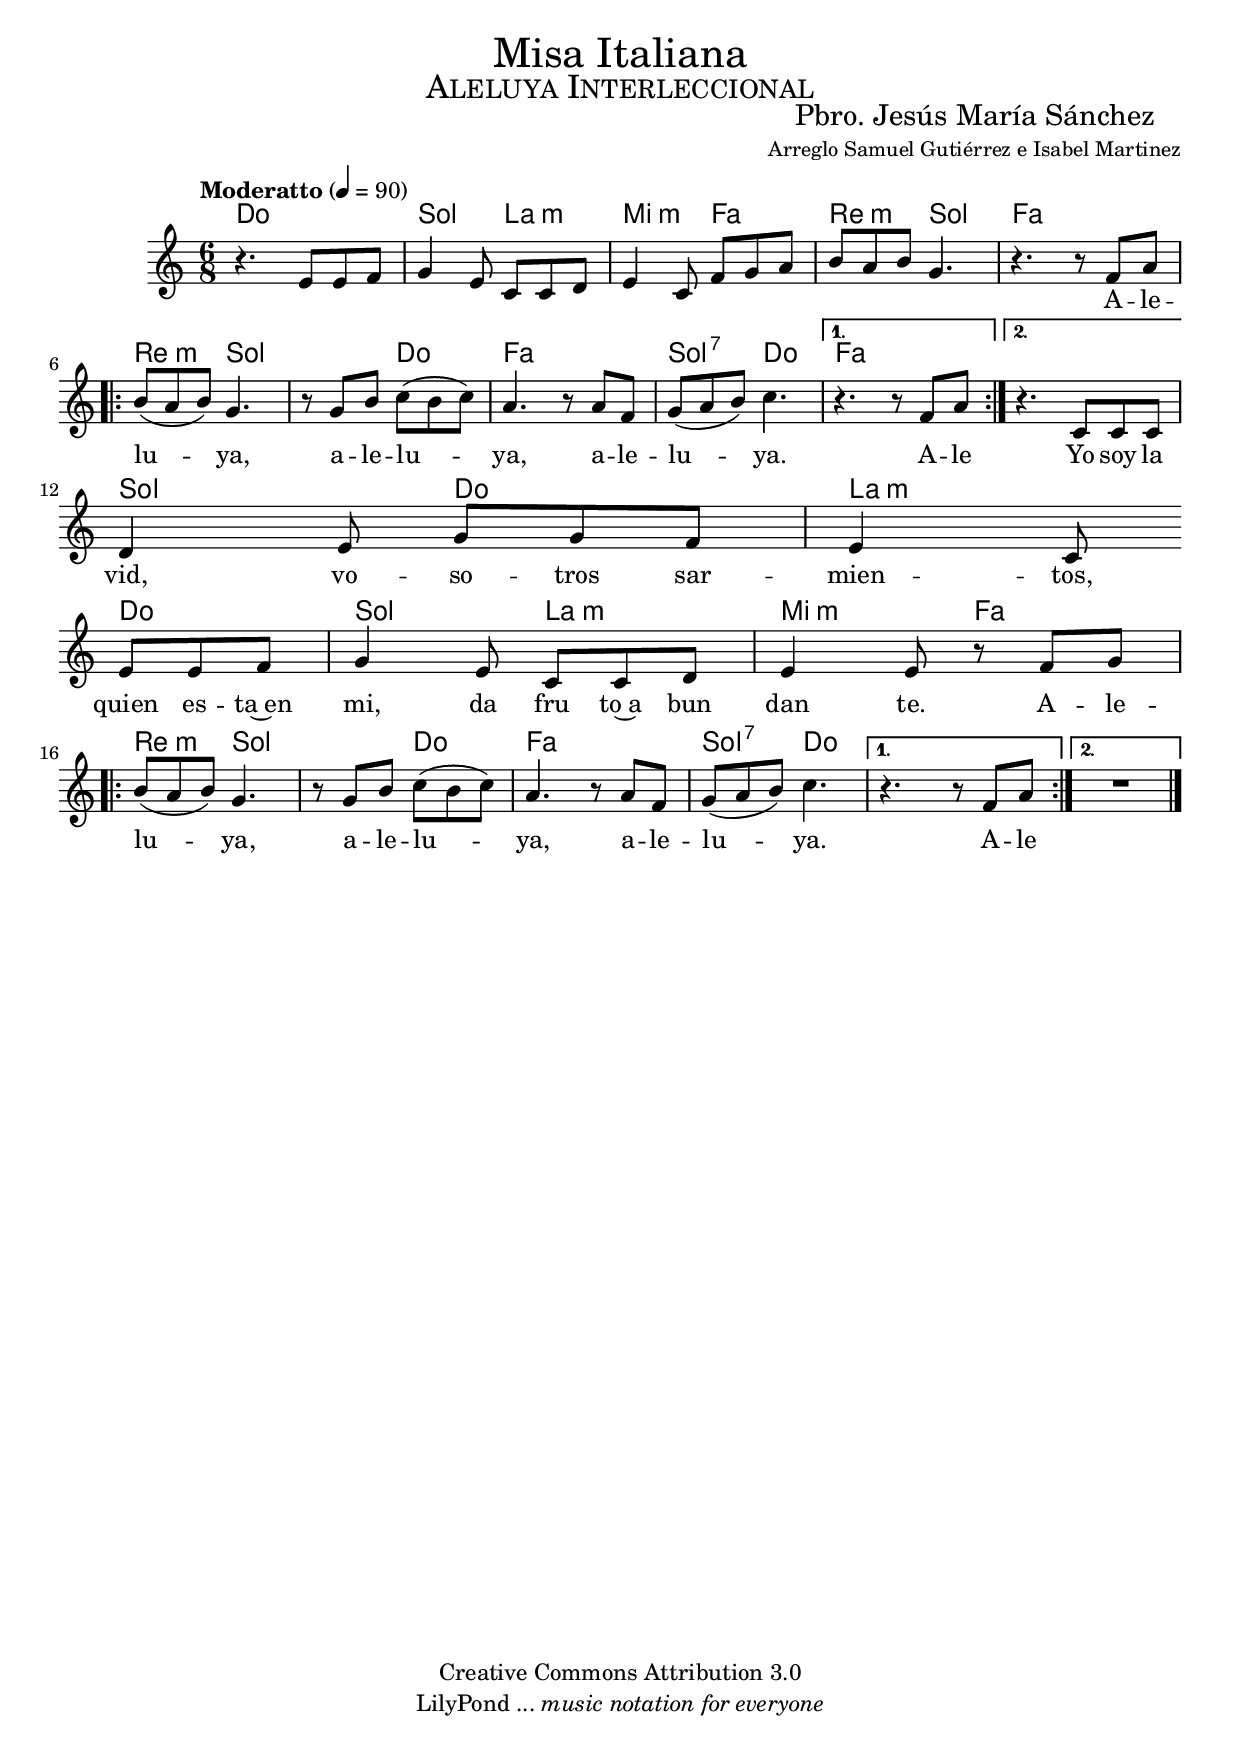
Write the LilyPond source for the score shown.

% ****************************************************************
%	Titulos del Archivo
%	by serach.sam@
% ****************************************************************
\language "espanol"
\version "2.18.0"

% --- Includes
%\include "texto.ily"

% --- Tamaño del pentagrama
%#(set-global-staff-size 25)

% --- Cabecera
\markup { \fill-line { \center-column { \fontsize #5 "Misa Italiana" \fontsize #3 \caps "Aleluya Interleccional" } } }
\markup { \fill-line { " " \center-column { \fontsize #2 "Pbro. Jesús María Sánchez" \small "Arreglo Samuel Gutiérrez e Isabel Martinez" } } }
\header {
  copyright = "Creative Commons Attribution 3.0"
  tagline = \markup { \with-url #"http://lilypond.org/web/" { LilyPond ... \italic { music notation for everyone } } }
  breakbefore = ##t
}

% --- Musica
instrumento = \relative do' {
  \tempo "Moderatto" 4 = 90
  \key do \major
  \time 6/8

  r4. mi8 mi8 fa8
  sol4 mi8 do8 do8 re8
  mi4 do8 fa8 sol8 la8
  si8 la8 si8 sol4. 
  r4. r8 fa8 la8 \break

  \repeat volta 2 {
    si8( la8 si8) sol4. 
    r8 sol8 si8 do8( si8 do8) 
    la4. r8 la8 fa8 
    sol8( la8 si8) do4.
  }
  \alternative {
    {  r4. r8 fa,8 la8 }
    { r4. do,8 do do }
  }
  \break

  
  re4 mi8 sol sol fa8
  mi4 do8 \break
  mi8 mi8 fa8 sol4
  mi8 do8 do8 re8
  mi4 mi8 r fa8 sol \break

  \repeat volta 2 {
    si8( la8 si8)
    sol4. r8 sol8 si8
    do8( si8 do8) la4.
    r8 la8 fa8 sol8( la8 si8)
    do4.
  } 
  \alternative {
    { r4. r8 fa,8 la8 }
    { R2. }
  }
  \break
  \bar "|."
}

letra = \lyricmode {
  _ _ _ _ _ _ _ _ _ _ _ _ _ _ _ _ _
  A -- le -- lu -- ya, a -- le -- lu -- ya, a -- le -- lu -- ya. A -- le
  Yo soy la vid, vo -- so -- tros sar -- mien -- tos,
  quien es -- ta~en mi, da fru to~a bun dan te.
  A -- le -- lu -- ya, a -- le -- lu -- ya, a -- le -- lu -- ya. A -- le
}

acordes = \new ChordNames {
  \set chordChanges = ##t
  \italianChords
  \chordmode {
    do2. sol4. la4.:m mi4.:m fa4. re4.:m sol4.
    fa2. re4.:m sol2.
    do4. fa4.
    s4. sol4.:7 do4.
    fa2.

    fa2. sol4. do4. la4.:m
    do4. sol4. la4.:m mi4.:m

    fa4. re4.:m sol2.
    do4. fa4.
    s4. sol4.:7 do2.
  }
}

% --- Partitura
\score {
  <<
    \acordes
    \new Staff {
      <<
        \set Staff.midiInstrument = #"oboe"
        \new Voice = "voz" {
          \instrumento
        }
      >>
    }
    \new Lyrics \lyricsto "voz" {
      \letra
    }
  >>
  \midi {}
  \layout {}
}

% --- Pagina
\paper {
  #( set-default-paper-size "letter" )
}